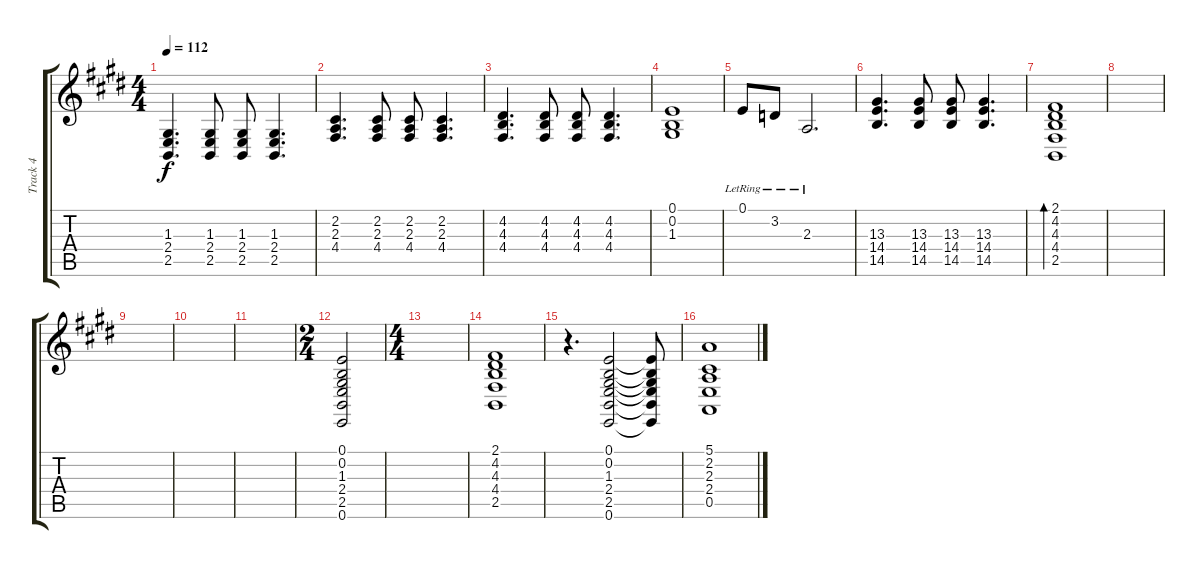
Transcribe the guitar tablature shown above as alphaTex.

\track ("Track 4" "Track 4") {instrument acousticgrandpiano}
\staff {score tabs}
\tuning (E4 B3 G3 D3 A2 E2) {hide}
\ts (4 4)
\tempo 112
\clef g2
\ks e
(1.3 2.4 2.5).4{d dy f} (1.3 2.4 2.5).8 (1.3 2.4 2.5).8 (1.3 2.4 2.5).4{d} |
(2.2 2.3 4.4).4{d} (2.2 2.3 4.4).8 (2.2 2.3 4.4).8 (2.2 2.3 4.4).4{d} |
(4.2 4.3 4.4).4{d} (4.2 4.3 4.4).8 (4.2 4.3 4.4).8 (4.2 4.3 4.4).4{d} |
(0.1 0.2 1.3).1 |
0.1{lr}.8 3.2{lr}.8 2.3{lr}.2{d} |
(13.3 14.4 14.5).4{d} (13.3 14.4 14.5).8 (13.3 14.4 14.5).8 (13.3 14.4 14.5).4{d} |
(2.1 4.2 4.3 4.4 2.5).1{bd 480} |
|
|
|
|
\ts (2 4)
(0.1 0.2 1.3 2.4 2.5 0.6).2 |
\ts (4 4)
|
(2.1 4.2 4.3 4.4 2.5).1 |
r.4{d} (0.1 0.2 1.3 2.4 2.5 0.6).2 (0.1{t} 0.2{t} 1.3{t} 2.4{t} 2.5{t} 0.6{t}).8 |
(5.1 2.2 2.3 2.4 0.5).1
